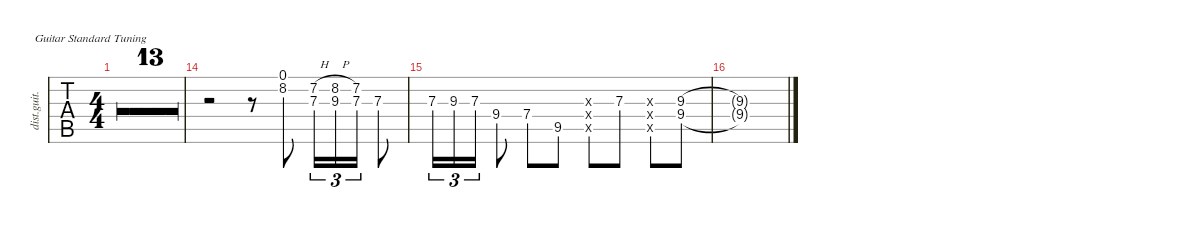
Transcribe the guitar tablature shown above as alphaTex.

\defaultSystemsLayout 4
\hideDynamics
\bracketExtendMode nobrackets
\track ("Lead Guitar" "dist.guit.") {defaultSystemsLayout 4 multiBarRest instrument distortionguitar}
\staff {tabs}
\tuning (E4 B3 G3 D3 A2 E2)
\ts (4 4)
\tempo 125
\clef g2
\ks c
r.1{dy mf} |
r.1 |
r.1 |
r.1 |
r.1 |
r.1 |
r.1 |
r.1 |
r.1 |
r.1 |
r.1 |
r.1 |
r.1 |
r.2 r.8 (8.2 0.1).8 (7.2{h acc #} 7.3{h}).16{tu (3 2)} (8.2{h} 9.3{h}).16{tu (3 2)} (7.2{acc #} 7.3).16{tu (3 2)} 7.3.8 |
7.3.16{tu (3 2)} 9.3.16{tu (3 2)} 7.3.16{tu (3 2)} 9.4.8 7.4.8 9.5{acc #}.8 (7.4{x} 0.5{x} 0.3{x}).8 7.3.8 (0.3{x} 0.4{x} 0.5{x}).8 (9.4 9.3).8 |
(9.3{t} 9.4{t}).1
